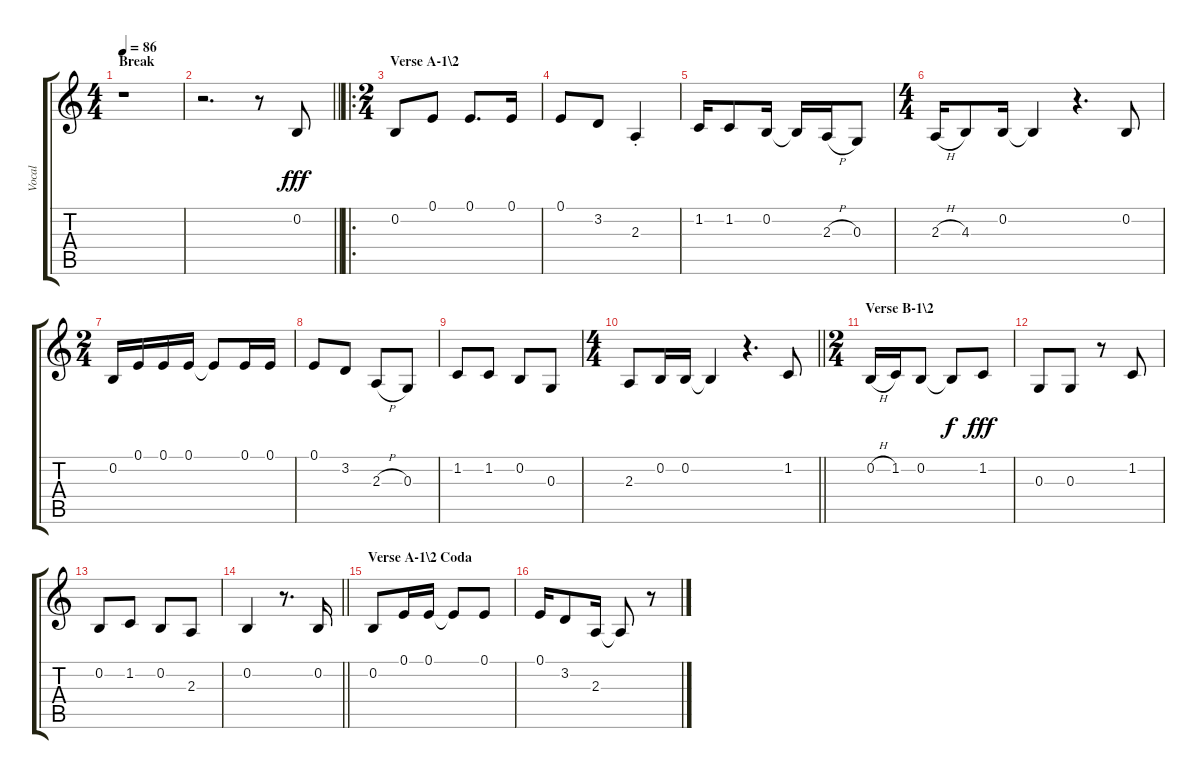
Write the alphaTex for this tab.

\track ("Vocal" "Vocal") {instrument lead2sawtooth}
\staff {score tabs}
\tuning (E4 B3 G3 D3 A2 E2) {hide}
\ts (4 4)
\section ("" "Break")
\tempo 86
\clef g2
\ks c
r.1{dy fff} |
\barLineRight lightlight
r.2{d} r.8 0.2.8 |
\ro
\ts (2 4)
\section ("" "Verse A-1\\2")
0.2.8 0.1.8 0.1.8{d} 0.1.16 |
0.1.8 3.2.8 2.3{st}.4 |
1.2.16 1.2.8 0.2.16 0.2{t}.16 2.3{h}.16 0.3.8 |
\ts (4 4)
2.3{h}.16 4.3.8 0.2.16 0.2{t}.4 r.4{d} 0.2.8 |
\ts (2 4)
0.2.16 0.1.16 0.1.16 0.1.16 0.1{t}.8 0.1.16 0.1.16 |
0.1.8 3.2.8 2.3{h}.8 0.3.8 |
1.2.8 1.2.8 0.2.8 0.3.8 |
\ts (4 4)
\barLineRight lightlight
2.3.8 0.2.16 0.2.16 0.2{t}.4 r.4{d} 1.2.8 |
\ts (2 4)
\section ("" "Verse B-1\\2")
0.2{h}.16 1.2.16 0.2.8 0.2{t}.8{dy f} 1.2.8{dy fff} |
0.3.8 0.3.8 r.8 1.2.8 |
0.2.8 1.2.8 0.2.8 2.3.8 |
\barLineRight lightlight
0.2.4 r.8{d} 0.2.16 |
\section ("" "Verse A-1\\2 Coda")
0.2.8 0.1.16 0.1.16 0.1{t}.8 0.1.8 |
0.1.16 3.2.8 2.3.16 2.3{t}.8 r.8
